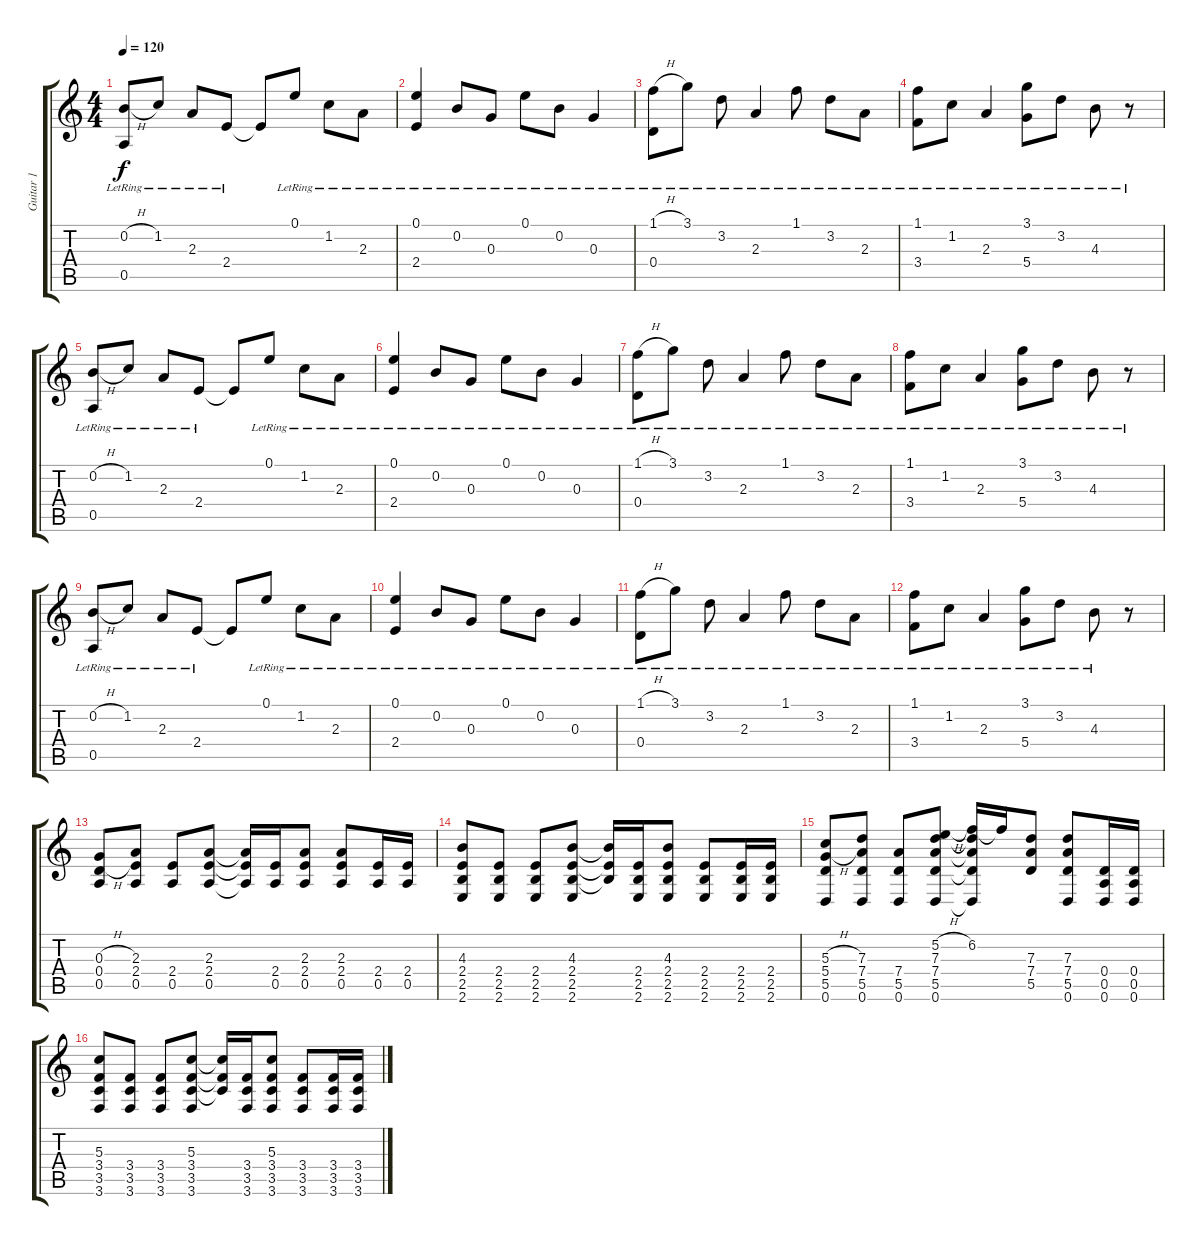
\track ("Guitar 1" "Guitar 1") {instrument electricguitarjazz}
\staff {score tabs}
\tuning (E4 B3 G3 D3 A2 D2) {hide}
\ts (4 4)
\tempo 120
\clef g2
\ks c
(0.2{h} 0.5{lr}).8{dy f instrument electricguitarjazz} 1.2{lr}.8 2.3{lr}.8 2.4{lr}.8 2.4{t}.8 0.1{lr}.8 1.2{lr}.8 2.3{lr}.8 |
(0.1{lr} 2.4{lr}).4 0.2{lr}.8 0.3{lr}.8 0.1{lr}.8 0.2{lr}.8 0.3{lr}.4 |
(1.1{h} 0.4{lr}).8 3.1{lr}.8 3.2{lr}.8 2.3{lr}.4 1.1{lr}.8 3.2{lr}.8 2.3{lr}.8 |
(1.1{lr} 3.4{lr}).8 1.2{lr}.8 2.3{lr}.4 (3.1{lr} 5.4{lr}).8 3.2{lr}.8 4.3{lr}.8 r.8 |
(0.2{h} 0.5{lr}).8 1.2{lr}.8 2.3{lr}.8 2.4{lr}.8 2.4{t}.8 0.1{lr}.8 1.2{lr}.8 2.3{lr}.8 |
(0.1{lr} 2.4{lr}).4 0.2{lr}.8 0.3{lr}.8 0.1{lr}.8 0.2{lr}.8 0.3{lr}.4 |
(1.1{h} 0.4{lr}).8 3.1{lr}.8 3.2{lr}.8 2.3{lr}.4 1.1{lr}.8 3.2{lr}.8 2.3{lr}.8 |
(1.1{lr} 3.4{lr}).8 1.2{lr}.8 2.3{lr}.4 (3.1{lr} 5.4{lr}).8 3.2{lr}.8 4.3{lr}.8 r.8 |
(0.2{h} 0.5{lr}).8 1.2{lr}.8 2.3{lr}.8 2.4{lr}.8 2.4{t}.8 0.1{lr}.8 1.2{lr}.8 2.3{lr}.8 |
(0.1{lr} 2.4{lr}).4 0.2{lr}.8 0.3{lr}.8 0.1{lr}.8 0.2{lr}.8 0.3{lr}.4 |
(1.1{h} 0.4{lr}).8 3.1{lr}.8 3.2{lr}.8 2.3{lr}.4 1.1{lr}.8 3.2{lr}.8 2.3{lr}.8 |
(1.1{lr} 3.4{lr}).8 1.2{lr}.8 2.3{lr}.4 (3.1{lr} 5.4{lr}).8 3.2{lr}.8 4.3{lr}.8 r.8 |
(0.3{h} 0.4{h} 0.5).8{volume 11 instrument overdrivenguitar} (2.3 2.4 0.5).8 (2.4 0.5).8 (2.3 2.4 0.5).8 (2.3{t} 2.4{t} 0.5{t}).16 (2.4 0.5).16 (2.3 2.4 0.5).8 (2.3 2.4 0.5).8 (2.4 0.5).16 (2.4 0.5).16 |
(4.3 2.4 2.5 2.6).8 (2.4 2.5 2.6).8 (2.4 2.5 2.6).8 (4.3 2.4 2.5 2.6).8 (4.3{t} 2.4{t} 2.5{t}).16 (2.4 2.5 2.6).16 (4.3 2.4 2.5 2.6).8 (2.4 2.5 2.6).8 (2.4 2.5 2.6).16 (2.4 2.5 2.6).16 |
(5.3{h} 5.4{h} 5.5 0.6).8 (7.3 7.4 5.5 0.6).8 (7.4 5.5 0.6).8 (5.2{h} 7.3 7.4 5.5 0.6).8 (6.2 7.3{t} 7.4{t} 5.5{t} 0.6{t}).16 6.2{t}.16 (7.3 7.4 5.5).8 (7.3 7.4 5.5 0.6).8 (0.4 0.5 0.6).16 (0.4 0.5 0.6).16 |
(5.3 3.4 3.5 3.6).8 (3.4 3.5 3.6).8 (3.4 3.5 3.6).8 (5.3 3.4 3.5 3.6).8 (5.3{t} 3.4{t} 3.5{t}).16 (3.4 3.5 3.6).16 (5.3 3.4 3.5 3.6).8 (3.4 3.5 3.6).8 (3.4 3.5 3.6).16 (3.4 3.5 3.6).16
